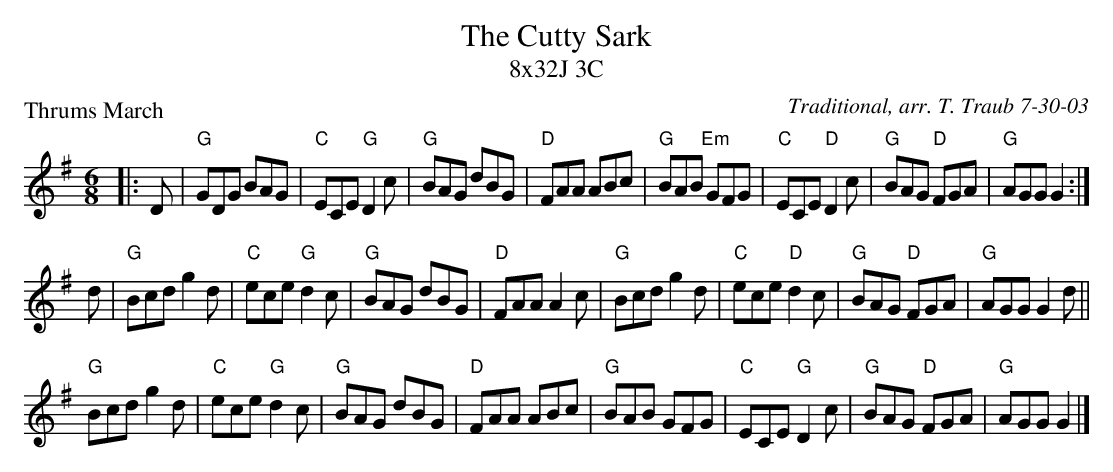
X:1
T: The Cutty Sark
T: 8x32J 3C
P: Thrums March
C: Traditional, arr. T. Traub 7-30-03
M: 6/8
L: 1/8
K: G
|: D|"G"GDG BAG|"C"ECE "G"D2 c|"G"BAG dBG|"D"FAA ABc|"G"BAB "Em"GFG|"C"ECE "D"D2 c|"G"BAG "D"FGA |"G"AGG G2 :|
d|"G"Bcd g2 d |"C"ece "G"d2 c|"G"BAG dBG|"D"FAA A2 c|"G"Bcd g2 d |"C"ece "D"d2 c|"G"BAG "D"FGA|"G"AGG G2 d||
"G"Bcd g2 d |"C"ece "G"d2 c|"G"BAG dBG|"D"FAA ABc|"G"BAB GFG|"C"ECE "G"D2 c|"G"BAG "D"FGA|"G"AGG G2 |]
